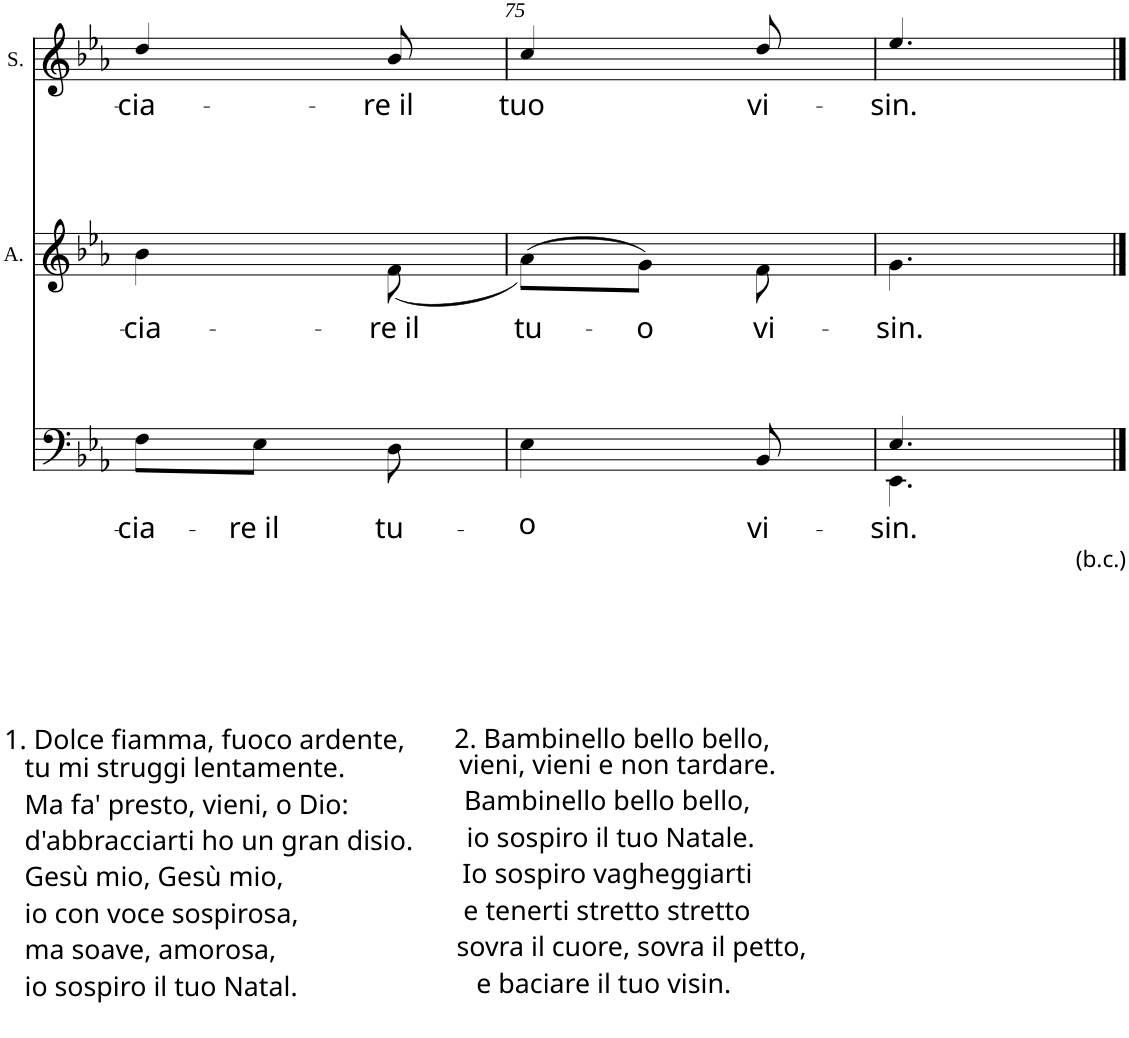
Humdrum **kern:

**kern	**text	**kern	**text	**kern	**text
*part3	*part3	*part2	*part2	*part1	*part1
*staff3	*staff3	*staff2	*staff2	*staff1	*staff1
*I"Basso e Organo	*	*I"Alto	*	*I"Soprano	*
*	*	*I'A.	*	*I'S.	*
!!LO:PB:g=z
*clefF4	*	*clefG2	*	*clefG2	*
*k[b-e-a-]	*	*k[b-e-a-]	*	*k[b-e-a-]	*
*E-:	*	*E-:	*	*E-:	*
*M3/8	*	*M3/8	*	*M3/8	*
=74	=74	=74	=74	=74	=74
!	!LO:LY:b	!	!LO:LY:b	!	!LO:LY:b
8F\L	-cia-	4b-\	-cia-	4dd/	-cia-
!	!LO:LY:b	!	!	!	!
8E-\J	re il	.	.	.	.
!	!LO:LY:b	!	!LO:LY:b	!	!LO:LY:b
8D\	tu-	(<8f\	re il	8b-/	re il
=75	=75	=75	=75	=75	=75
!	!LO:LY:b	!	!LO:LY:b	!	!LO:LY:b
4E-\	-o	(8a-\L)	tu-	4cc/	tuo
!	!	!	!LO:LY:b	!	!
.	.	8g\J)	-o	.	.
!	!LO:LY:b	!	!LO:LY:b	!	!LO:LY:b
8BB-/	vi-	8f\	vi-	8dd/	vi-
=76	=76	=76	=76	=76	=76
!	!LO:LY:b	!	!LO:LY:b	!	!LO:LY:b
*^	*	*	*	*	*
4.E-/	4.EE-\	-sin.	4.g\	-sin.	4.ee-/	-sin.
*v	*v	*	*	*	*	*
==	==	==	==	==	==
*-	*-	*-	*-	*-	*-
